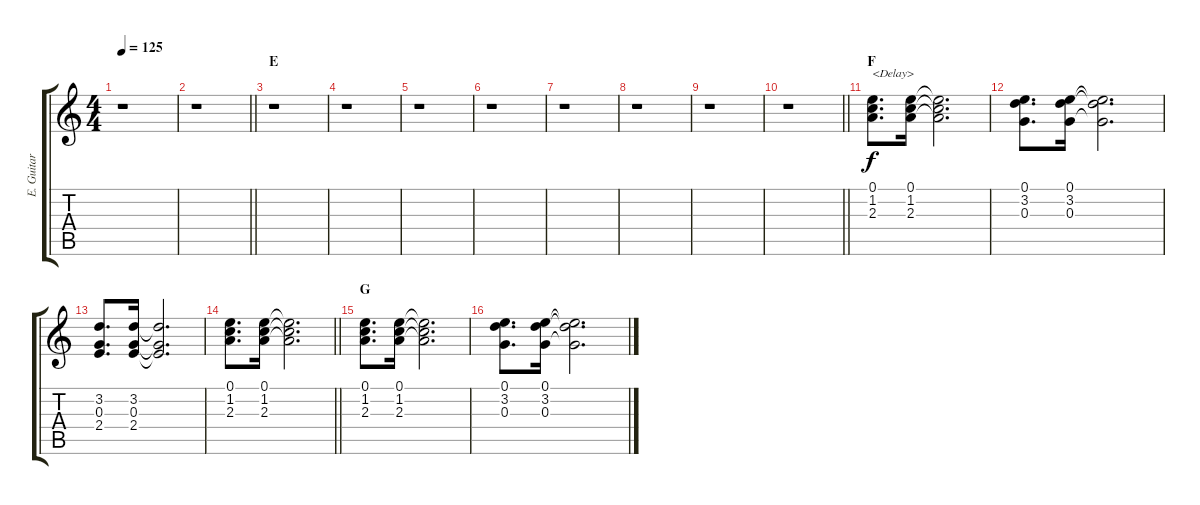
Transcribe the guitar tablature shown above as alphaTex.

\track ("E. Guitar III" "E. Guitar ") {instrument electricguitarclean}
\staff {score tabs}
\tuning (E4 B3 G3 D3 A2 D2) {hide}
\ts (4 4)
\tempo 125
\clef g2
\ks c
r.1{dy f} |
\barLineRight lightlight
r.1 |
\section ("" "E")
r.1 |
r.1 |
r.1 |
r.1 |
r.1 |
r.1 |
r.1 |
\barLineRight lightlight
r.1 |
\section ("" "F")
(0.1 1.2 2.3).8{d txt "<Delay>"} (0.1 1.2 2.3).16 (0.1{t} 1.2{t} 2.3{t}).2{d} |
(0.1 3.2 0.3).8{d} (0.1 3.2 0.3).16 (0.1{t} 3.2{t} 0.3{t}).2{d} |
(3.2 0.3 2.4).8{d} (3.2 0.3 2.4).16 (3.2{t} 0.3{t} 2.4{t}).2{d} |
\barLineRight lightlight
(0.1 1.2 2.3).8{d} (0.1 1.2 2.3).16 (0.1{t} 1.2{t} 2.3{t}).2{d} |
\section ("" "G")
(0.1 1.2 2.3).8{d} (0.1 1.2 2.3).16 (0.1{t} 1.2{t} 2.3{t}).2{d} |
(0.1 3.2 0.3).8{d} (0.1 3.2 0.3).16 (0.1{t} 3.2{t} 0.3{t}).2{d}
